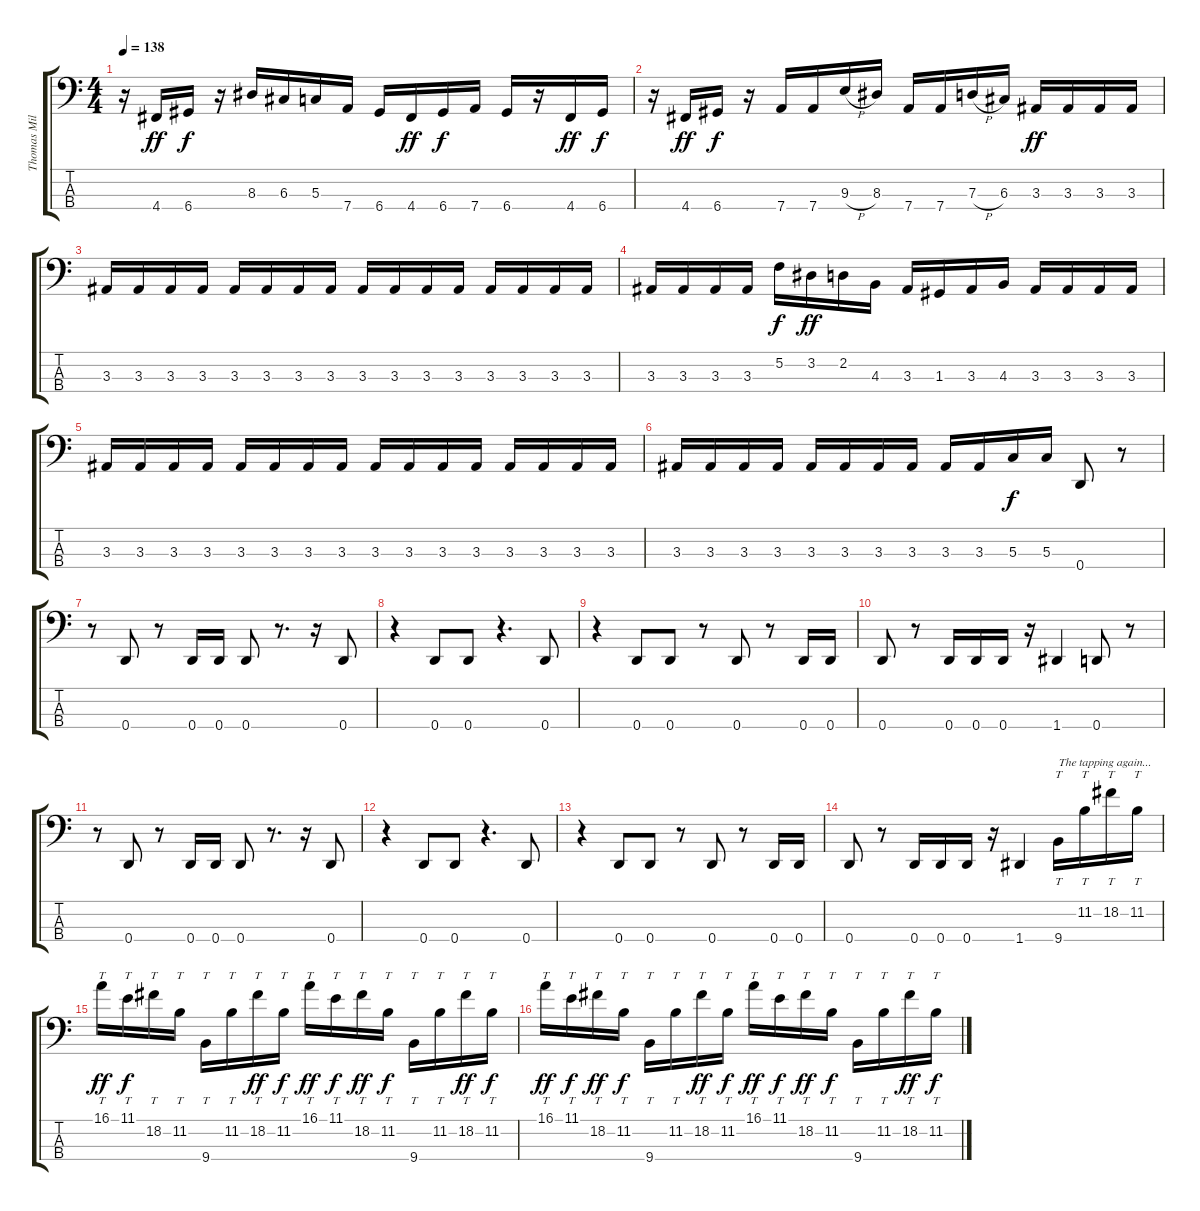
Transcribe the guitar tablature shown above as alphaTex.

\track ("Thomas Miller" "Thomas Mil") {instrument electricbassfinger}
\staff {score tabs}
\tuning (F2 C2 G1 D1) {hide}
\ts (4 4)
\tempo 138
\clef f4
\ks c
r.16{dy f} 4.4.16{dy ff} 6.4.16{dy f} r.16 8.3.16 6.3.16 5.3.16 7.4.16 6.4.16 4.4.16{dy ff} 6.4.16{dy f} 7.4.16 6.4.16 r.16 4.4.16{dy ff} 6.4.16{dy f} |
r.16 4.4.16{dy ff} 6.4.16{dy f} r.16 7.4.16 7.4.16 9.3{h}.16 8.3.16 7.4.16 7.4.16 7.3{h}.16 6.3.16 3.3.16{dy ff} 3.3.16 3.3.16 3.3.16 |
3.3.16 3.3.16 3.3.16 3.3.16 3.3.16 3.3.16 3.3.16 3.3.16 3.3.16 3.3.16 3.3.16 3.3.16 3.3.16 3.3.16 3.3.16 3.3.16 |
3.3.16 3.3.16 3.3.16 3.3.16 5.2.16{dy f} 3.2.16{dy ff} 2.2.16 4.3.16 3.3.16 1.3.16 3.3.16 4.3.16 3.3.16 3.3.16 3.3.16 3.3.16 |
3.3.16 3.3.16 3.3.16 3.3.16 3.3.16 3.3.16 3.3.16 3.3.16 3.3.16 3.3.16 3.3.16 3.3.16 3.3.16 3.3.16 3.3.16 3.3.16 |
3.3.16 3.3.16 3.3.16 3.3.16 3.3.16 3.3.16 3.3.16 3.3.16 3.3.16 3.3.16 5.3.16{dy f} 5.3.16 0.4.8 r.8 |
r.8 0.4.8 r.8 0.4.16 0.4.16 0.4.8 r.8{d} r.16 0.4.8 |
r.4 0.4.8 0.4.8 r.4{d} 0.4.8 |
r.4 0.4.8 0.4.8 r.8 0.4.8 r.8 0.4.16 0.4.16 |
0.4.8 r.8 0.4.16 0.4.16 0.4.16 r.16 1.4.4 0.4.8 r.8 |
r.8 0.4.8 r.8 0.4.16 0.4.16 0.4.8 r.8{d} r.16 0.4.8 |
r.4 0.4.8 0.4.8 r.4{d} 0.4.8 |
r.4 0.4.8 0.4.8 r.8 0.4.8 r.8 0.4.16 0.4.16 |
0.4.8 r.8 0.4.16 0.4.16 0.4.16 r.16 1.4.4 9.4.16{tt txt "The tapping again..."} 11.2.16{tt} 18.2.16{tt} 11.2.16{tt} |
16.1.16{tt dy ff} 11.1.16{tt dy f} 18.2.16{tt} 11.2.16{tt} 9.4.16{tt} 11.2.16{tt} 18.2.16{tt dy ff} 11.2.16{tt dy f} 16.1.16{tt dy ff} 11.1.16{tt dy f} 18.2.16{tt dy ff} 11.2.16{tt dy f} 9.4.16{tt} 11.2.16{tt} 18.2.16{tt dy ff} 11.2.16{tt dy f} |
16.1.16{tt dy ff} 11.1.16{tt dy f} 18.2.16{tt dy ff} 11.2.16{tt dy f} 9.4.16{tt} 11.2.16{tt} 18.2.16{tt dy ff} 11.2.16{tt dy f} 16.1.16{tt dy ff} 11.1.16{tt dy f} 18.2.16{tt dy ff} 11.2.16{tt dy f} 9.4.16{tt} 11.2.16{tt} 18.2.16{tt dy ff} 11.2.16{tt dy f}
